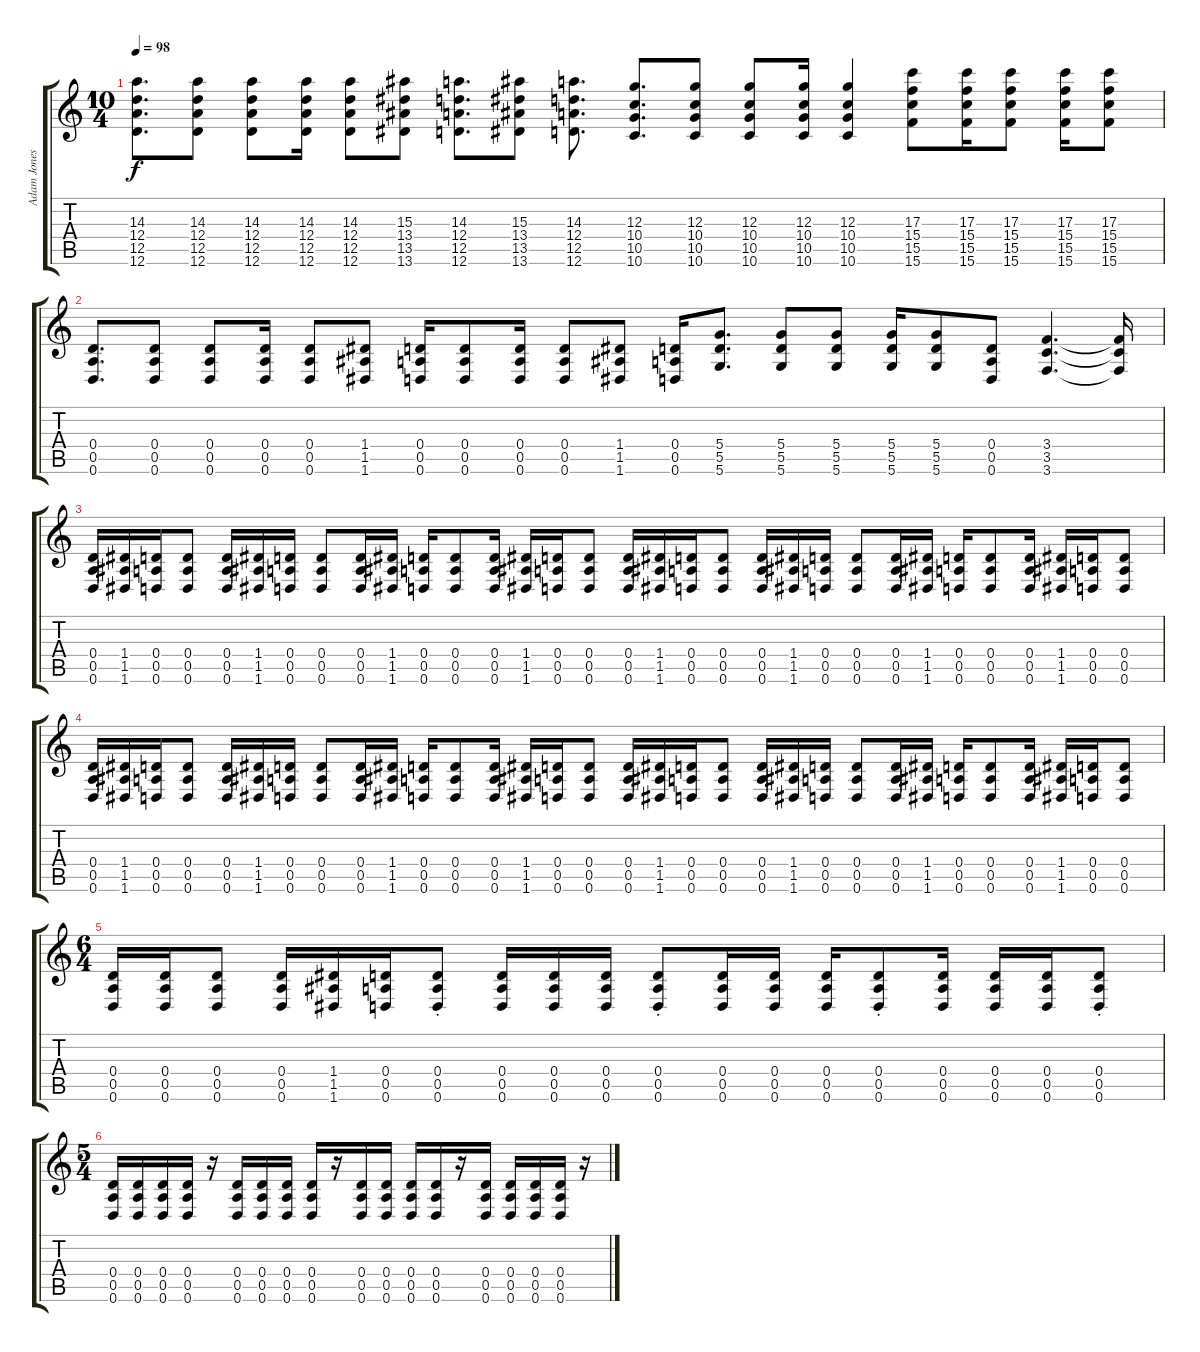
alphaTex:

\track ("Adam Jones" "Adam Jones") {instrument overdrivenguitar}
\staff {score tabs}
\tuning (E4 B3 G3 D3 A2 D2) {hide}
\ts (10 4)
\tempo 98
\clef g2
\ks c
(14.3 12.4 12.5 12.6).8{d dy f} (14.3 12.4 12.5 12.6).8 (14.3 12.4 12.5 12.6).8 (14.3 12.4 12.5 12.6).16 (14.3 12.4 12.5 12.6).8 (15.3 13.4 13.5 13.6).8 (14.3 12.4 12.5 12.6).8{d} (15.3 13.4 13.5 13.6).8 (14.3 12.4 12.5 12.6).8{d} (12.3 10.4 10.5 10.6).8{d} (12.3 10.4 10.5 10.6).8 (12.3 10.4 10.5 10.6).8 (12.3 10.4 10.5 10.6).16 (12.3 10.4 10.5 10.6).4 (17.3 15.4 15.5 15.6).8 (17.3 15.4 15.5 15.6).16 (17.3 15.4 15.5 15.6).8 (17.3 15.4 15.5 15.6).16 (17.3 15.4 15.5 15.6).8 |
(0.4 0.5 0.6).8{d} (0.4 0.5 0.6).8 (0.4 0.5 0.6).8 (0.4 0.5 0.6).16 (0.4 0.5 0.6).8 (1.4 1.5 1.6).8 (0.4 0.5 0.6).16 (0.4 0.5 0.6).8 (0.4 0.5 0.6).16 (0.4 0.5 0.6).8 (1.4 1.5 1.6).8 (0.4 0.5 0.6).16 (5.4 5.5 5.6).8{d} (5.4 5.5 5.6).8 (5.4 5.5 5.6).8 (5.4 5.5 5.6).16 (5.4 5.5 5.6).8 (0.4 0.5 0.6).8 (3.4 3.5 3.6).4{d} (3.4{t} 3.5{t} 3.6{t}).16 |
(0.4 0.5 0.6).16 (1.4 1.5 1.6).16 (0.4 0.5 0.6).16 (0.4 0.5 0.6).8 (0.4 0.5 0.6).16 (1.4 1.5 1.6).16 (0.4 0.5 0.6).16 (0.4 0.5 0.6).8 (0.4 0.5 0.6).16 (1.4 1.5 1.6).16 (0.4 0.5 0.6).16 (0.4 0.5 0.6).8 (0.4 0.5 0.6).16 (1.4 1.5 1.6).16 (0.4 0.5 0.6).16 (0.4 0.5 0.6).8 (0.4 0.5 0.6).16 (1.4 1.5 1.6).16 (0.4 0.5 0.6).16 (0.4 0.5 0.6).8 (0.4 0.5 0.6).16 (1.4 1.5 1.6).16 (0.4 0.5 0.6).16 (0.4 0.5 0.6).8 (0.4 0.5 0.6).16 (1.4 1.5 1.6).16 (0.4 0.5 0.6).16 (0.4 0.5 0.6).8 (0.4 0.5 0.6).16 (1.4 1.5 1.6).16 (0.4 0.5 0.6).16 (0.4 0.5 0.6).8 |
(0.4 0.5 0.6).16 (1.4 1.5 1.6).16 (0.4 0.5 0.6).16 (0.4 0.5 0.6).8 (0.4 0.5 0.6).16 (1.4 1.5 1.6).16 (0.4 0.5 0.6).16 (0.4 0.5 0.6).8 (0.4 0.5 0.6).16 (1.4 1.5 1.6).16 (0.4 0.5 0.6).16 (0.4 0.5 0.6).8 (0.4 0.5 0.6).16 (1.4 1.5 1.6).16 (0.4 0.5 0.6).16 (0.4 0.5 0.6).8 (0.4 0.5 0.6).16 (1.4 1.5 1.6).16 (0.4 0.5 0.6).16 (0.4 0.5 0.6).8 (0.4 0.5 0.6).16 (1.4 1.5 1.6).16 (0.4 0.5 0.6).16 (0.4 0.5 0.6).8 (0.4 0.5 0.6).16 (1.4 1.5 1.6).16 (0.4 0.5 0.6).16 (0.4 0.5 0.6).8 (0.4 0.5 0.6).16 (1.4 1.5 1.6).16 (0.4 0.5 0.6).16 (0.4 0.5 0.6).8 |
\ts (6 4)
(0.4 0.5 0.6).16 (0.4 0.5 0.6).16 (0.4 0.5 0.6).8 (0.4 0.5 0.6).16 (1.4 1.5 1.6).16 (0.4 0.5 0.6).16 (0.4{st} 0.5{st} 0.6{st}).8 (0.4 0.5 0.6).16 (0.4 0.5 0.6).16 (0.4 0.5 0.6).16 (0.4{st} 0.5{st} 0.6{st}).8 (0.4 0.5 0.6).16 (0.4 0.5 0.6).16 (0.4 0.5 0.6).16 (0.4{st} 0.5{st} 0.6{st}).8 (0.4 0.5 0.6).16 (0.4 0.5 0.6).16 (0.4 0.5 0.6).16 (0.4{st} 0.5{st} 0.6{st}).8 |
\ts (5 4)
(0.4 0.5 0.6).16 (0.4 0.5 0.6).16 (0.4 0.5 0.6).16 (0.4 0.5 0.6).16 r.16 (0.4 0.5 0.6).16 (0.4 0.5 0.6).16 (0.4 0.5 0.6).16 (0.4 0.5 0.6).16 r.16 (0.4 0.5 0.6).16 (0.4 0.5 0.6).16 (0.4 0.5 0.6).16 (0.4 0.5 0.6).16 r.16 (0.4 0.5 0.6).16 (0.4 0.5 0.6).16 (0.4 0.5 0.6).16 (0.4 0.5 0.6).16 r.16
